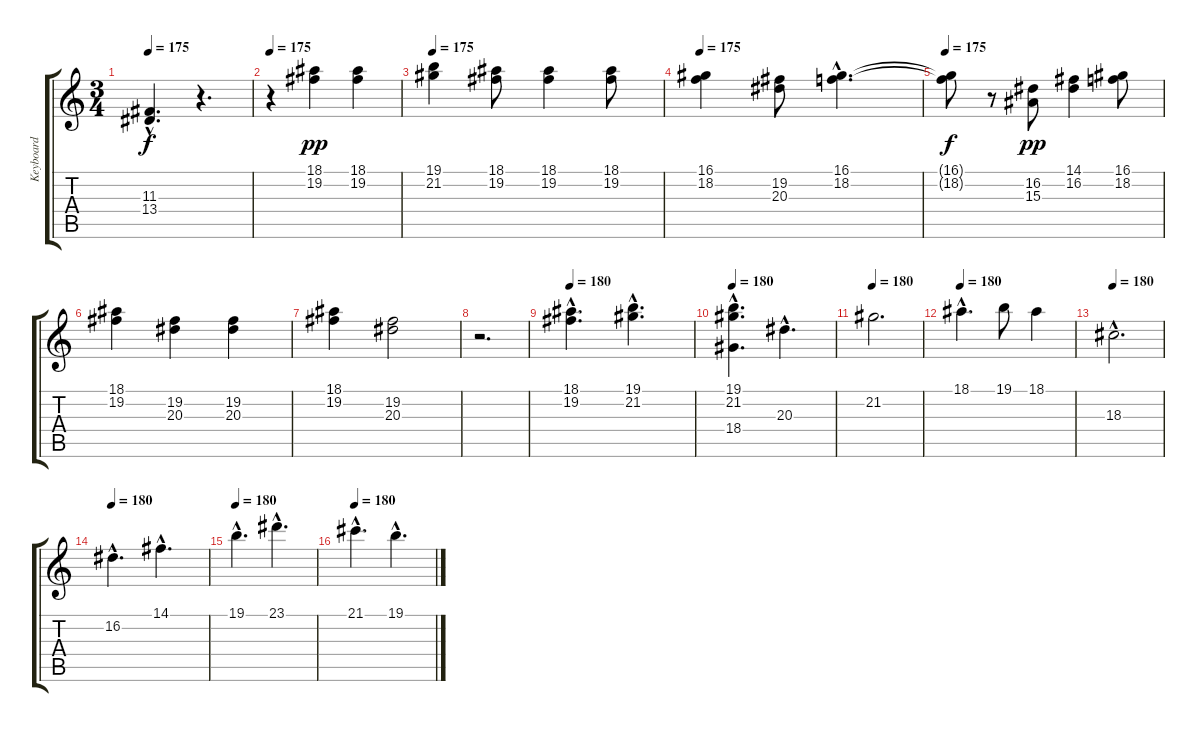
\track ("Keyboard" "Keyboard") {instrument lead6voice}
\staff {score tabs}
\tuning (E4 B3 G3 D3 A2 E2) {hide}
\ts (3 4)
\tempo 175
\clef g2
\ks c
(11.3{hac t} 13.4{hac t}).4{d dy f} r.4{d} |
\tempo 175
r.4 (18.1 19.2).4{dy pp volume 10 instrument lead6voice} (18.1 19.2).4 |
\tempo 175
(19.1 21.2).4 (18.1 19.2).8 (18.1 19.2).4 (18.1 19.2).8 |
\tempo 175
(16.1 18.2).4 (19.2 20.3).8 (16.1{hac} 18.2{hac}).4{d} |
\tempo 175
(16.1{t} 18.2{t}).8{dy f} r.8 (16.2 15.3).8{dy pp} (14.1 16.2).4 (16.1 18.2).8 |
(18.1 19.2).4 (19.2 20.3).4 (19.2 20.3).4 |
(18.1 19.2).4 (19.2 20.3).2 |
r.2{d} |
\tempo 180
(18.1{hac} 19.2{hac}).4{d} (19.1{hac} 21.2{hac}).4{d} |
\tempo 180
(19.1{hac} 21.2{hac} 18.4{hac}).4{d volume 16 instrument lead6voice} 20.3{hac}.4{d} |
\tempo 180
21.2.2{d} |
\tempo 180
18.1{hac}.4{d} 19.1.8 18.1.4 |
\tempo 180
18.3{hac}.2{d} |
\tempo 180
16.2{hac}.4{d} 14.1{hac}.4{d} |
\tempo 180
19.1{hac}.4{d} 23.1{hac}.4{d} |
\tempo 180
21.1{hac}.4{d} 19.1{hac}.4{d}
